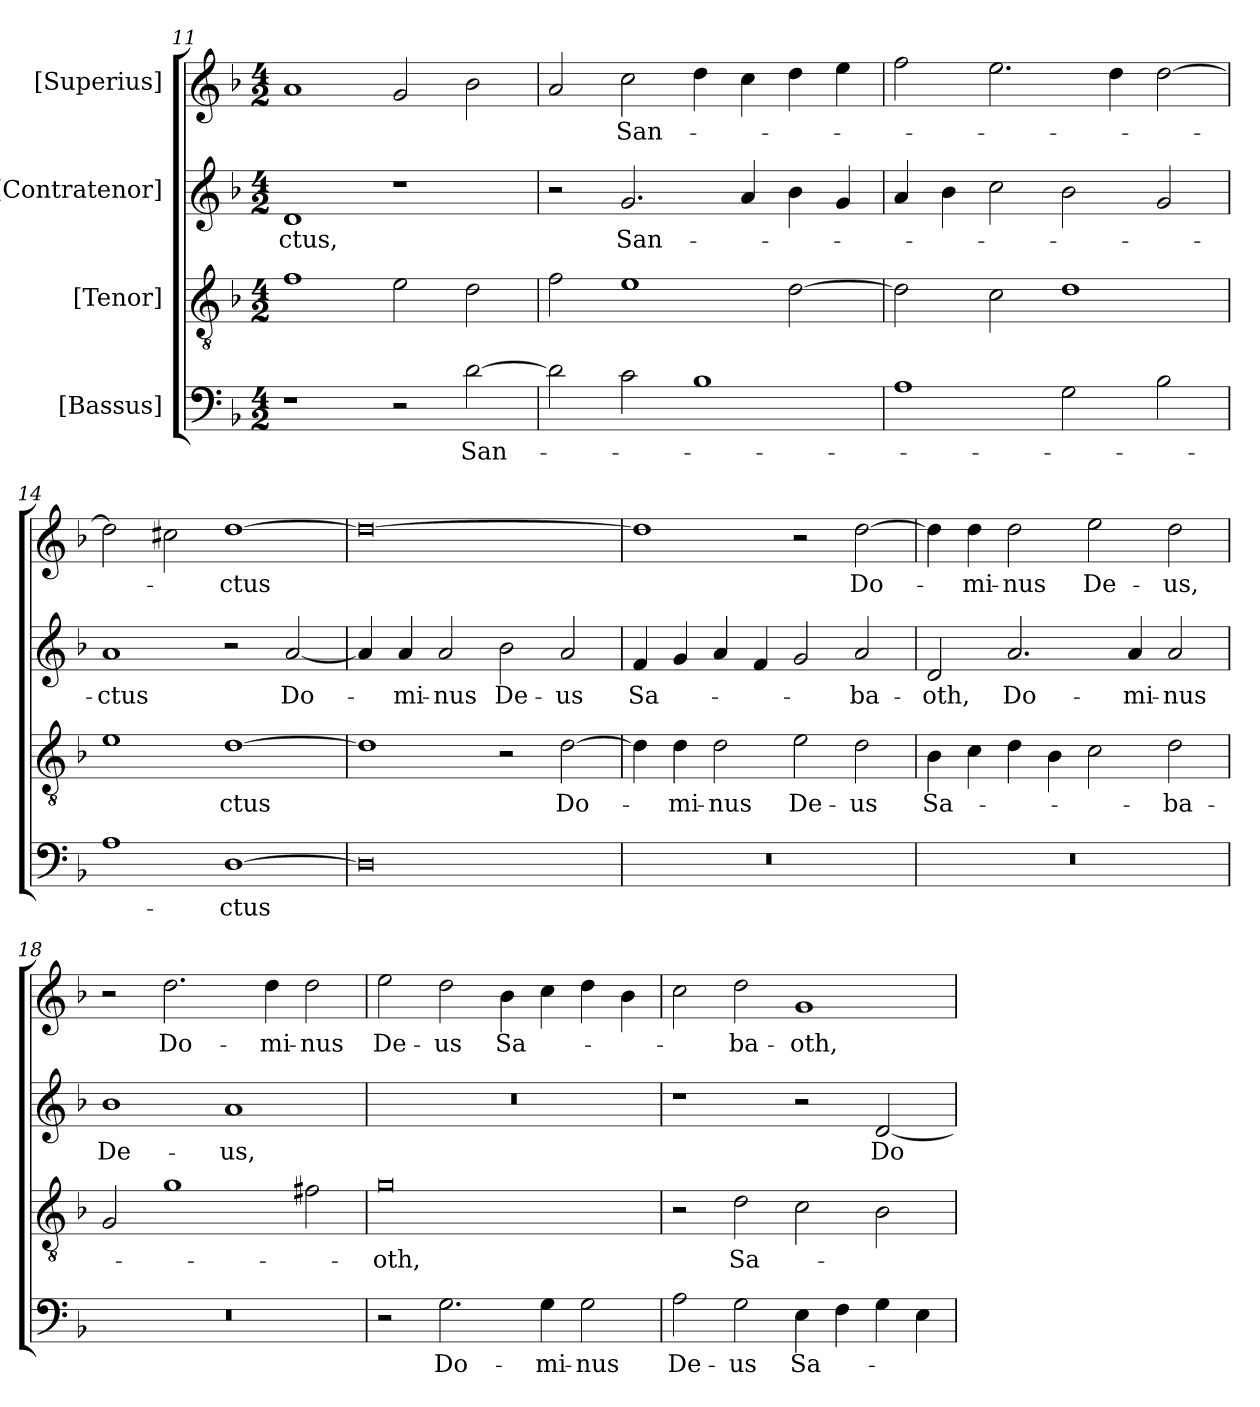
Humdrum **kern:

**kern	**text	**kern	**text	**kern	**text	**kern	**text
*part4	*part4	*part3	*part3	*part2	*part2	*part1	*part1
*staff4	*staff4	*staff3	*staff3	*staff2	*staff2	*staff1	*staff1
*I"[Bassus]	*	*I"[Tenor]	*	*I"[Contratenor]	*	*I"[Superius]	*
*clefF4	*	*clefGv2	*	*clefG2	*	*clefG2	*
*k[b-]	*	*k[b-]	*	*k[b-]	*	*k[b-]	*
*M4/2	*	*M4/2	*	*M4/2	*	*M4/2	*
=11	=11	=11	=11	=11	=11	=11	=11
1r	.	1f\	.	1d/	-ctus,	1a/	.
2r	.	2e\	.	1r	.	2g/	.
[2d\	San-	2d\	.	.	.	2b-\	.
=12	=12	=12	=12	=12	=12	=12	=12
2d\]	.	2f\	.	2r	.	2a/	.
2c\	.	1e\	.	2.g/	San-	2cc\	San-
1B-\	.	.	.	.	.	4dd\	.
.	.	.	.	4a/	.	4cc\	.
.	.	[2d\	.	4b-\	.	4dd\	.
.	.	.	.	4g/	.	4ee\	.
=13	=13	=13	=13	=13	=13	=13	=13
1A\	.	2d\]	.	4a/	.	2ff\	.
.	.	.	.	4b-\	.	.	.
.	.	2c\	.	2cc\	.	2.ee\	.
2G\	.	1d\	.	2b-\	.	.	.
.	.	.	.	.	.	4dd\	.
2B-\	.	.	.	2g/	.	[2dd\	.
=14	=14	=14	=14	=14	=14	=14	=14
1A\	.	1e\	.	1a/	-ctus	2dd\]	.
.	.	.	.	.	.	2cc#X\	.
[1D\	-ctus	[1d\	-ctus	2r	.	[1dd\	-ctus
.	.	.	.	[2a/	Do-	.	.
=15	=15	=15	=15	=15	=15	=15	=15
0D\]	.	1d\]	.	4a/]	.	0dd\_	.
.	.	.	.	4a/	-mi-	.	.
.	.	.	.	2a/	-nus	.	.
.	.	2r	.	2b-\	De-	.	.
.	.	[2d\	Do-	2a/	-us	.	.
=16	=16	=16	=16	=16	=16	=16	=16
0r	.	4d\]	.	4f/	Sa-	1dd\]	.
.	.	4d\	-mi-	4g/	.	.	.
.	.	2d\	-nus	4a/	.	.	.
.	.	.	.	4f/	.	.	.
.	.	2e\	De-	2g/	.	2r	.
.	.	2d\	-us	2a/	-ba-	[2dd\	Do-
=17	=17	=17	=17	=17	=17	=17	=17
0r	.	4B-\	Sa-	2d/	-oth,	4dd\]	.
.	.	4c\	.	.	.	4dd\	-mi-
.	.	4d\	.	2.a/	Do-	2dd\	-nus
.	.	4B-\	.	.	.	.	.
.	.	2c\	.	.	.	2ee\	De-
.	.	.	.	4a/	-mi-	.	.
.	.	2d\	-ba-	2a/	-nus	2dd\	-us,
=18	=18	=18	=18	=18	=18	=18	=18
0r	.	2G/	.	1b-\	De-	2r	.
.	.	1g\	.	.	.	2.dd\	Do-
.	.	.	.	1a/	-us,	.	.
.	.	.	.	.	.	4dd\	-mi-
.	.	2f#X\	.	.	.	2dd\	-nus
=19	=19	=19	=19	=19	=19	=19	=19
2r	.	0g\	-oth,	0r	.	2ee\	De-
2.G\	Do-	.	.	.	.	2dd\	-us
.	.	.	.	.	.	4b-\	Sa-
4G\	-mi-	.	.	.	.	4cc\	.
2G\	-nus	.	.	.	.	4dd\	.
.	.	.	.	.	.	4b-\	.
=20	=20	=20	=20	=20	=20	=20	=20
2A\	De-	2r	.	1r	.	2cc\	.
2G\	-us	2d\	Sa-	.	.	2dd\	-ba-
4E\	Sa-	2c\	.	2r	.	1g/	-oth,
4F\	.	.	.	.	.	.	.
4G\	.	2B-\	.	[2d/	Do-	.	.
4E\	.	.	.	.	.	.	.
=	=	=	=	=	=	=	=
*-	*-	*-	*-	*-	*-	*-	*-
